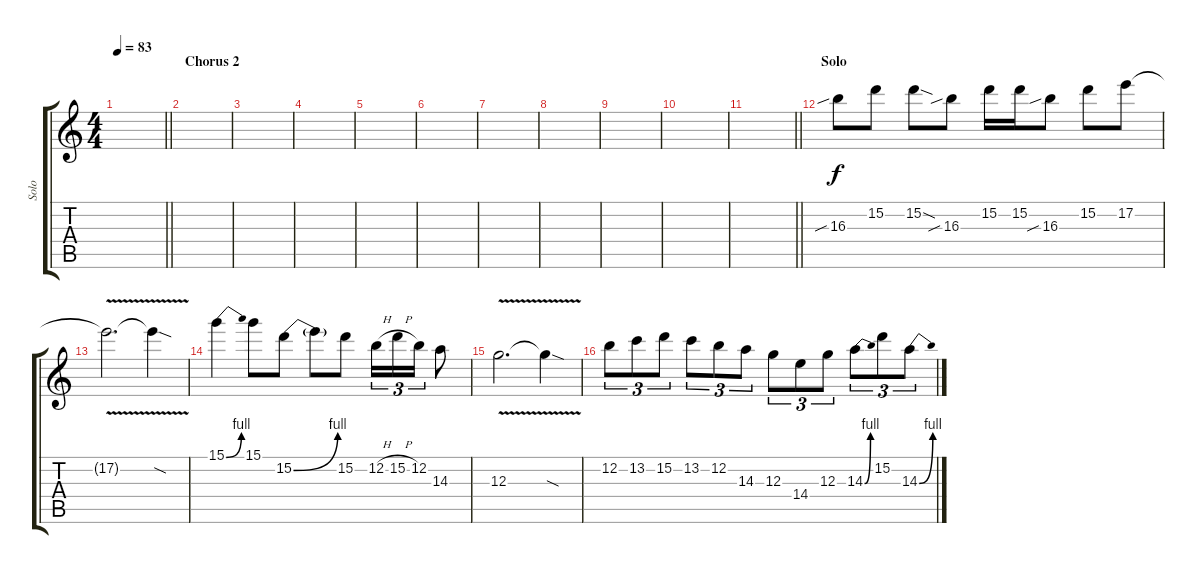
\track ("Solo" "Solo") {instrument distortionguitar}
\staff {score tabs}
\tuning (E4 B3 G3 D3 A2 E2) {hide}
\ts (4 4)
\tempo 83
\clef g2
\barLineRight lightlight
\ks c
|
\section ("" "Chorus 2")
|
|
|
|
|
|
|
|
|
\barLineRight lightlight
|
\section ("" "Solo")
16.3{sib}.8 15.2.8 15.2{sod}.8 16.3{sib}.8 15.2.16 15.2.16 16.3{sib}.8 15.2.8 17.2.8 |
17.2{v t}.2{d} 17.2{sod t}.4 |
15.1{be (bend 0 0 60 4)}.4 15.1.8 15.2{be (bend 0 0 60 4)}.8 15.2{t}.8 15.2.8 12.2{h}.16{tu (3 2)} 15.2{h}.16{tu (3 2)} 12.2.16{tu (3 2)} 14.3.8 |
12.3{v}.2{d} 12.3{sod t}.4 |
12.2.8{tu (3 2)} 13.2.8{tu (3 2)} 15.2.8{tu (3 2)} 13.2.8{tu (3 2)} 12.2.8{tu (3 2)} 14.3.8{tu (3 2)} 12.3.8{tu (3 2)} 14.4.8{tu (3 2)} 12.3.8{tu (3 2)} 14.3{be (bend 0 0 60 4)}.8{tu (3 2)} 15.2.8{tu (3 2)} 14.3{be (bend 0 0 60 4)}.8{tu (3 2)}
